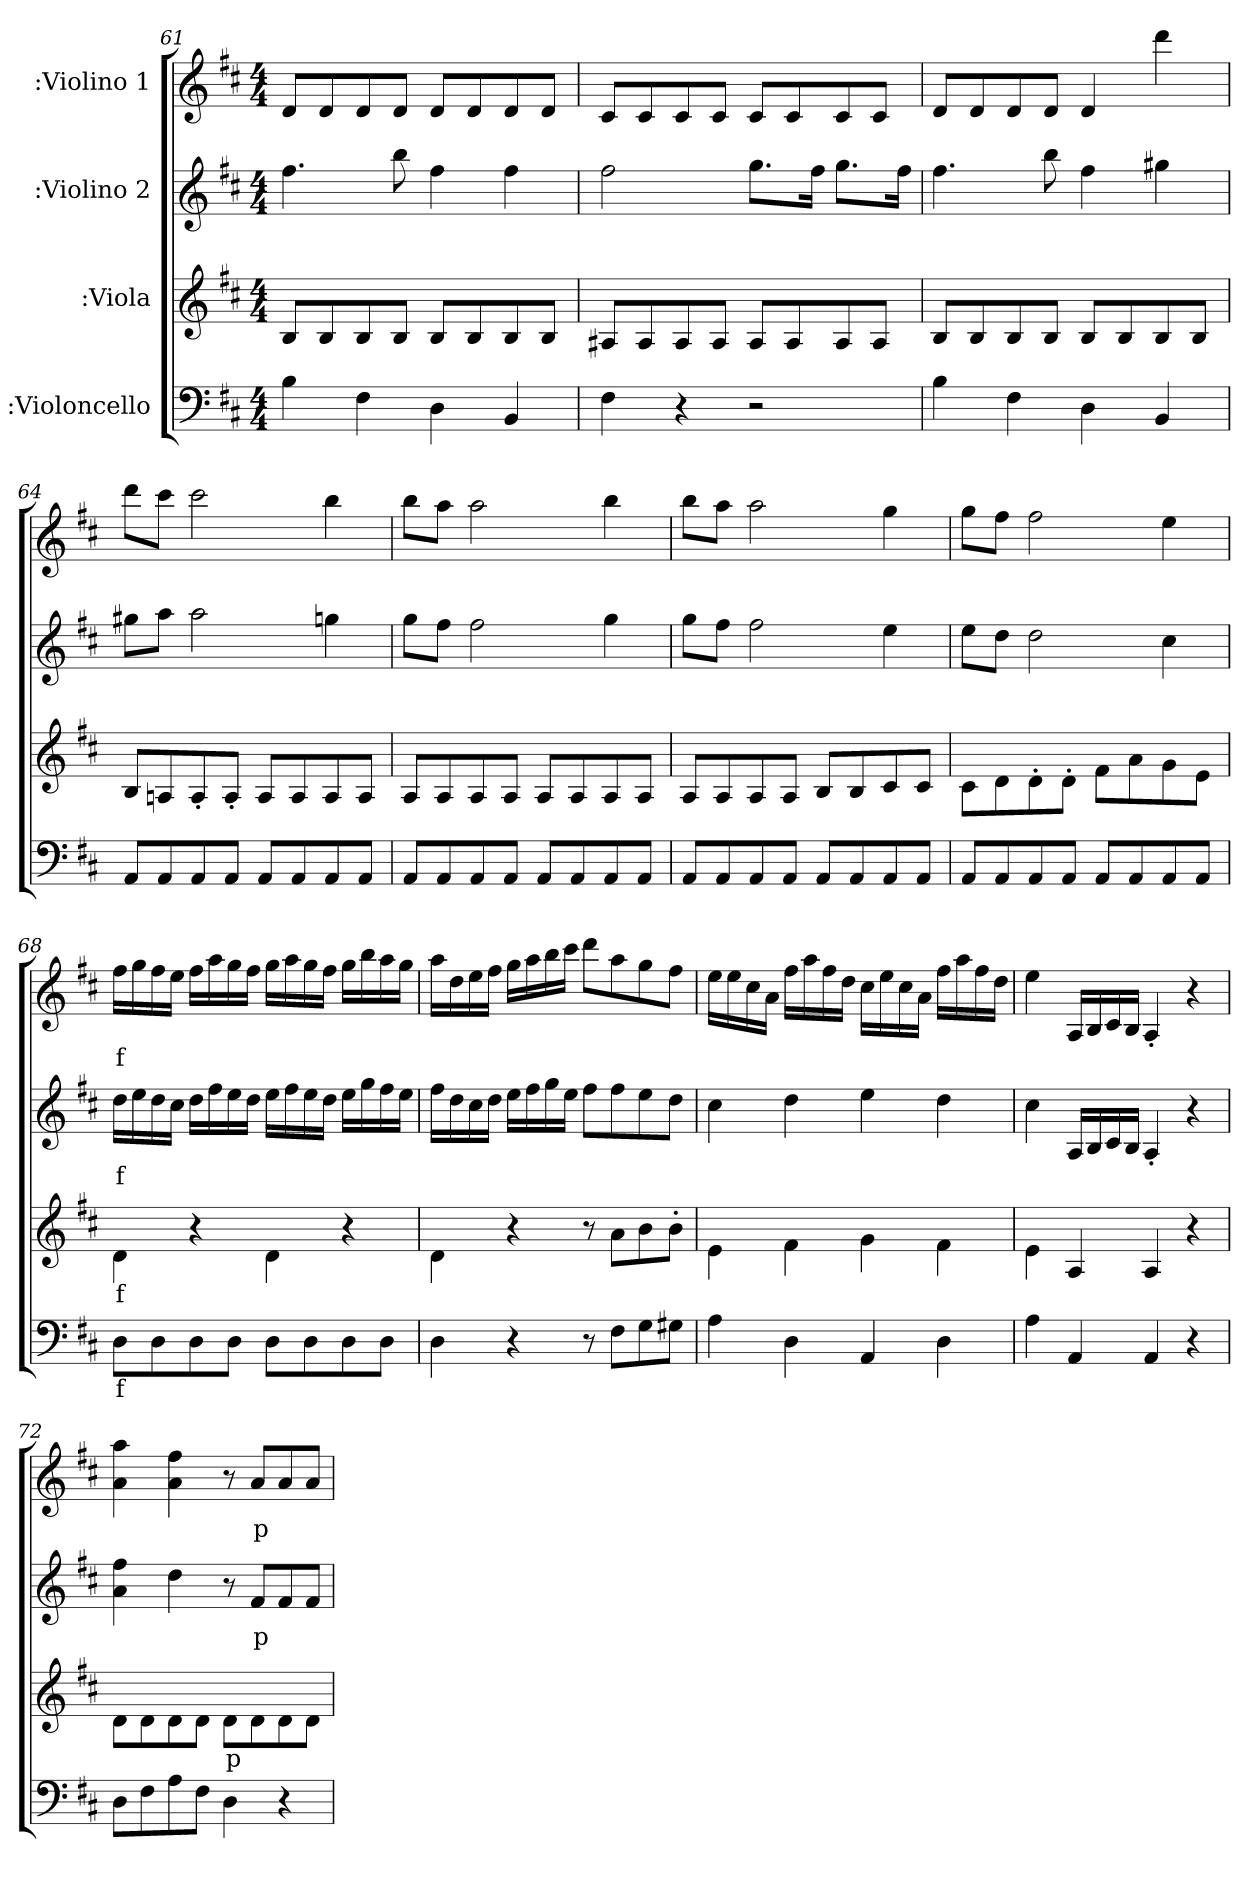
**kern	**text	**kern	**text	**kern	**text	**kern	**text
*part4	*part4	*part3	*part3	*part2	*part2	*part1	*part1
*staff4	*staff4	*staff3	*staff3	*staff2	*staff2	*staff1	*staff1
*I":Violoncello	*	*I":Viola	*	*I":Violino 2	*	*I":Violino 1	*
*clefF4	*	*	*	*clefG2	*	*clefG2	*
*k[f#c#]	*	*k[f#c#]	*	*k[f#c#]	*	*k[f#c#]	*
*D:	*	*D:	*	*D:	*	*D:	*
*M4/4	*	*M4/4	*	*M4/4	*	*M4/4	*
=61	=61	=61	=61	=61	=61	=61	=61
4B\	.	8B/L	.	4.ff#\	.	8d/L	.
.	.	8B/	.	.	.	8d/	.
4F#\	.	8B/	.	.	.	8d/	.
.	.	8B/J	.	8bb\	.	8d/J	.
4D\	.	8B/L	.	4ff#\	.	8d/L	.
.	.	8B/	.	.	.	8d/	.
4BB/	.	8B/	.	4ff#\	.	8d/	.
.	.	8B/J	.	.	.	8d/J	.
=62	=62	=62	=62	=62	=62	=62	=62
4F#\	.	8A#X/L	.	2ff#\	.	8c#/L	.
.	.	8A#/	.	.	.	8c#/	.
4r	.	8A#/	.	.	.	8c#/	.
.	.	8A#/J	.	.	.	8c#/J	.
2r	.	8A#/L	.	8.gg\L	.	8c#/L	.
.	.	8A#/	.	.	.	8c#/	.
.	.	.	.	16ff#\Jk	.	.	.
.	.	8A#/	.	8.gg\L	.	8c#/	.
.	.	8A#/J	.	.	.	8c#/J	.
.	.	.	.	16ff#\Jk	.	.	.
=63	=63	=63	=63	=63	=63	=63	=63
4B\	.	8B/L	.	4.ff#\	.	8d/L	.
.	.	8B/	.	.	.	8d/	.
4F#\	.	8B/	.	.	.	8d/	.
.	.	8B/J	.	8bb\	.	8d/J	.
4D\	.	8B/L	.	4ff#\	.	4d/	.
.	.	8B/	.	.	.	.	.
4BB/	.	8B/	.	4gg#X\	.	4ddd\	.
.	.	8B/J	.	.	.	.	.
=64	=64	=64	=64	=64	=64	=64	=64
8AA/L	.	8B/L	.	8gg#X\L	.	8ddd\L	.
8AA/	.	8An/	.	8aa\J	.	8ccc#\J	.
8AA/	.	8A'>/	.	2aa\	.	2ccc#\	.
8AA/J	.	8A'>/J	.	.	.	.	.
8AA/L	.	8A/L	.	.	.	.	.
8AA/	.	8A/	.	.	.	.	.
8AA/	.	8A/	.	4ggn\	.	4bb\	.
8AA/J	.	8A/J	.	.	.	.	.
=65	=65	=65	=65	=65	=65	=65	=65
8AA/L	.	8A/L	.	8gg\L	.	8bb\L	.
8AA/	.	8A/	.	8ff#\J	.	8aa\J	.
8AA/	.	8A/	.	2ff#\	.	2aa\	.
8AA/J	.	8A/J	.	.	.	.	.
8AA/L	.	8A/L	.	.	.	.	.
8AA/	.	8A/	.	.	.	.	.
8AA/	.	8A/	.	4gg\	.	4bb\	.
8AA/J	.	8A/J	.	.	.	.	.
=66	=66	=66	=66	=66	=66	=66	=66
8AA/L	.	8A/L	.	8gg\L	.	8bb\L	.
8AA/	.	8A/	.	8ff#\J	.	8aa\J	.
8AA/	.	8A/	.	2ff#\	.	2aa\	.
8AA/J	.	8A/J	.	.	.	.	.
8AA/L	.	8B/L	.	.	.	.	.
8AA/	.	8B/	.	.	.	.	.
8AA/	.	8c#/	.	4ee\	.	4gg\	.
8AA/J	.	8c#/J	.	.	.	.	.
=67	=67	=67	=67	=67	=67	=67	=67
8AA/L	.	8c#\L	.	8ee\L	.	8gg\L	.
8AA/	.	8d\	.	8dd\J	.	8ff#\J	.
8AA/	.	8d'>\	.	2dd\	.	2ff#\	.
8AA/J	.	8d'>\J	.	.	.	.	.
8AA/L	.	8f#\L	.	.	.	.	.
8AA/	.	8a\	.	.	.	.	.
8AA/	.	8g\	.	4cc#\	.	4ee\	.
8AA/J	.	8e\J	.	.	.	.	.
=68	=68	=68	=68	=68	=68	=68	=68
8D\L	f	4d\	f	16dd\LL	f	16ff#\LL	f
.	.	.	.	16ee\	.	16gg\	.
8D\	.	.	.	16dd\	.	16ff#\	.
.	.	.	.	16cc#\JJ	.	16ee\JJ	.
8D\	.	4r	.	16dd\LL	.	16ff#\LL	.
.	.	.	.	16ff#\	.	16aa\	.
8D\J	.	.	.	16ee\	.	16gg\	.
.	.	.	.	16dd\JJ	.	16ff#\JJ	.
8D\L	.	4d\	.	16ee\LL	.	16gg\LL	.
.	.	.	.	16ff#\	.	16aa\	.
8D\	.	.	.	16ee\	.	16gg\	.
.	.	.	.	16dd\JJ	.	16ff#\JJ	.
8D\	.	4r	.	16ee\LL	.	16gg\LL	.
.	.	.	.	16gg\	.	16bb\	.
8D\J	.	.	.	16ff#\	.	16aa\	.
.	.	.	.	16ee\JJ	.	16gg\JJ	.
=69	=69	=69	=69	=69	=69	=69	=69
4D\	.	4d\	.	16ff#\LL	.	16aa\LL	.
.	.	.	.	16dd\	.	16dd\	.
.	.	.	.	16cc#\	.	16ee\	.
.	.	.	.	16dd\JJ	.	16ff#\JJ	.
4r	.	4r	.	16ee\LL	.	16gg\LL	.
.	.	.	.	16ff#\	.	16aa\	.
.	.	.	.	16gg\	.	16bb\	.
.	.	.	.	16ee\JJ	.	16ccc#\JJ	.
8r	.	8r	.	8ff#\L	.	8ddd\L	.
8F#\L	.	8a\L	.	8ff#\	.	8aa\	.
8G\	.	8b\	.	8ee\	.	8gg\	.
8G#X\J	.	8b'>\J	.	8dd\J	.	8ff#\J	.
=70	=70	=70	=70	=70	=70	=70	=70
4A\	.	4e\	.	4cc#\	.	16ee\LL	.
.	.	.	.	.	.	16ee\	.
.	.	.	.	.	.	16cc#\	.
.	.	.	.	.	.	16a\JJ	.
4D\	.	4f#\	.	4dd\	.	16ff#\LL	.
.	.	.	.	.	.	16aa\	.
.	.	.	.	.	.	16ff#\	.
.	.	.	.	.	.	16dd\JJ	.
4AA/	.	4g\	.	4ee\	.	16cc#\LL	.
.	.	.	.	.	.	16ee\	.
.	.	.	.	.	.	16cc#\	.
.	.	.	.	.	.	16a\JJ	.
4D\	.	4f#\	.	4dd\	.	16ff#\LL	.
.	.	.	.	.	.	16aa\	.
.	.	.	.	.	.	16ff#\	.
.	.	.	.	.	.	16dd\JJ	.
=71	=71	=71	=71	=71	=71	=71	=71
4A\	.	4e\	.	4cc#\	.	4ee\	.
4AA/	.	4A/	.	16A/LL	.	16A/LL	.
.	.	.	.	16B/	.	16B/	.
.	.	.	.	16c#/	.	16c#/	.
.	.	.	.	16B/JJ	.	16B/JJ	.
4AA/	.	4A/	.	4A'>/	.	4A'>/	.
4r	.	4r	.	4r	.	4r	.
=72	=72	=72	=72	=72	=72	=72	=72
8D\L	.	8d\L	.	4ff#\ 4a\	.	4aa\ 4a\	.
8F#\	.	8d\	.	.	.	.	.
8A\	.	8d\	.	4dd\	.	4ff#\ 4a\	.
8F#\J	.	8d\J	.	.	.	.	.
4D\	.	8d\L	p	8r	.	8r	.
.	.	8d\	.	8f#/L	p	8a/L	p
4r	.	8d\	.	8f#/	.	8a/	.
.	.	8d\J	.	8f#/J	.	8a/J	.
=	=	=	=	=	=	=	=
*-	*-	*-	*-	*-	*-	*-	*-
